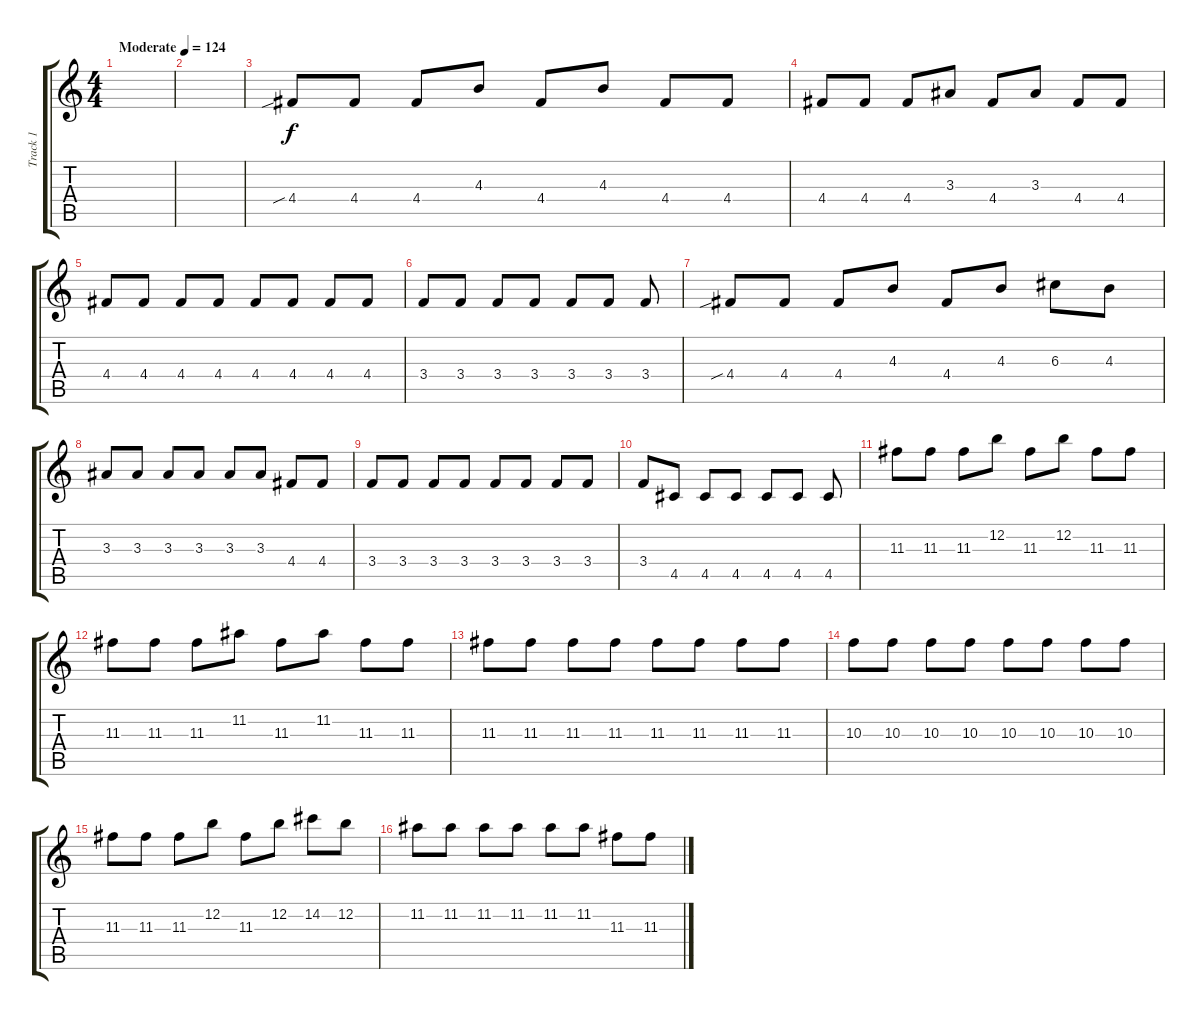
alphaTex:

\track ("Track 1" "Track 1") {instrument overdrivenguitar}
\staff {score tabs}
\tuning (E4 B3 G3 D3 A2 E2) {hide}
\ts (4 4)
\tempo (124 "Moderate")
\clef g2
\ks c
|
|
4.4{sib}.8 4.4.8 4.4.8 4.3.8 4.4.8 4.3.8 4.4.8 4.4.8 |
4.4.8 4.4.8 4.4.8 3.3.8 4.4.8 3.3.8 4.4.8 4.4.8 |
4.4.8 4.4.8 4.4.8 4.4.8 4.4.8 4.4.8 4.4.8 4.4.8 |
3.4.8 3.4.8 3.4.8 3.4.8 3.4.8 3.4.8 3.4.8 |
4.4{sib}.8 4.4.8 4.4.8 4.3.8 4.4.8 4.3.8 6.3.8 4.3.8 |
3.3.8 3.3.8 3.3.8 3.3.8 3.3.8 3.3.8 4.4.8 4.4.8 |
3.4.8 3.4.8 3.4.8 3.4.8 3.4.8 3.4.8 3.4.8 3.4.8 |
3.4.8 4.5.8 4.5.8 4.5.8 4.5.8 4.5.8 4.5.8 |
11.3.8 11.3.8 11.3.8 12.2.8 11.3.8 12.2.8 11.3.8 11.3.8 |
11.3.8 11.3.8 11.3.8 11.2.8 11.3.8 11.2.8 11.3.8 11.3.8 |
11.3.8 11.3.8 11.3.8 11.3.8 11.3.8 11.3.8 11.3.8 11.3.8 |
10.3.8 10.3.8 10.3.8 10.3.8 10.3.8 10.3.8 10.3.8 10.3.8 |
11.3.8 11.3.8 11.3.8 12.2.8 11.3.8 12.2.8 14.2.8 12.2.8 |
11.2.8 11.2.8 11.2.8 11.2.8 11.2.8 11.2.8 11.3.8 11.3.8
